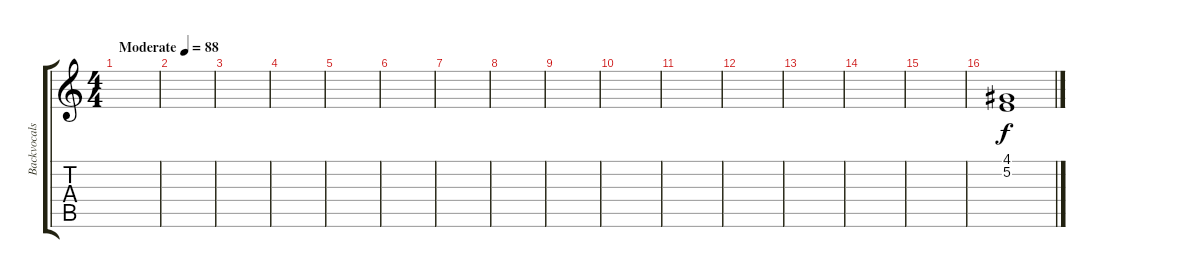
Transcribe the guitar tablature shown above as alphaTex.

\track ("Backvocals" "Backvocals") {instrument oboe}
\staff {score tabs}
\tuning (E4 B3 G3 D3 A2 E2) {hide}
\ts (4 4)
\tempo (88 "Moderate")
\clef g2
\ks c
|
|
|
|
|
|
|
|
|
|
|
|
|
|
|
(4.1 5.2).1
